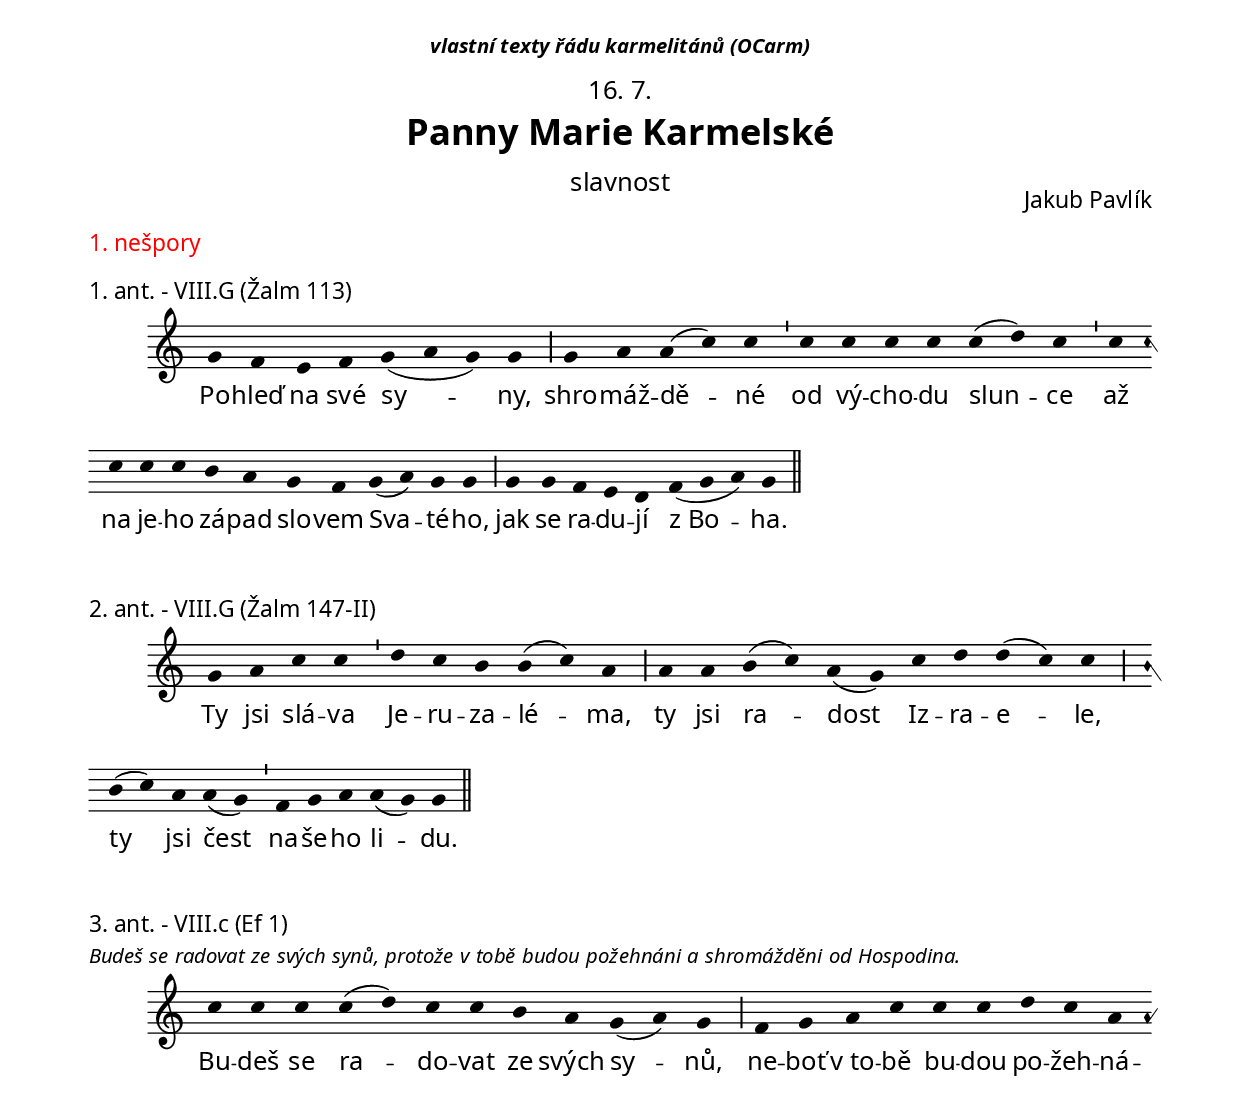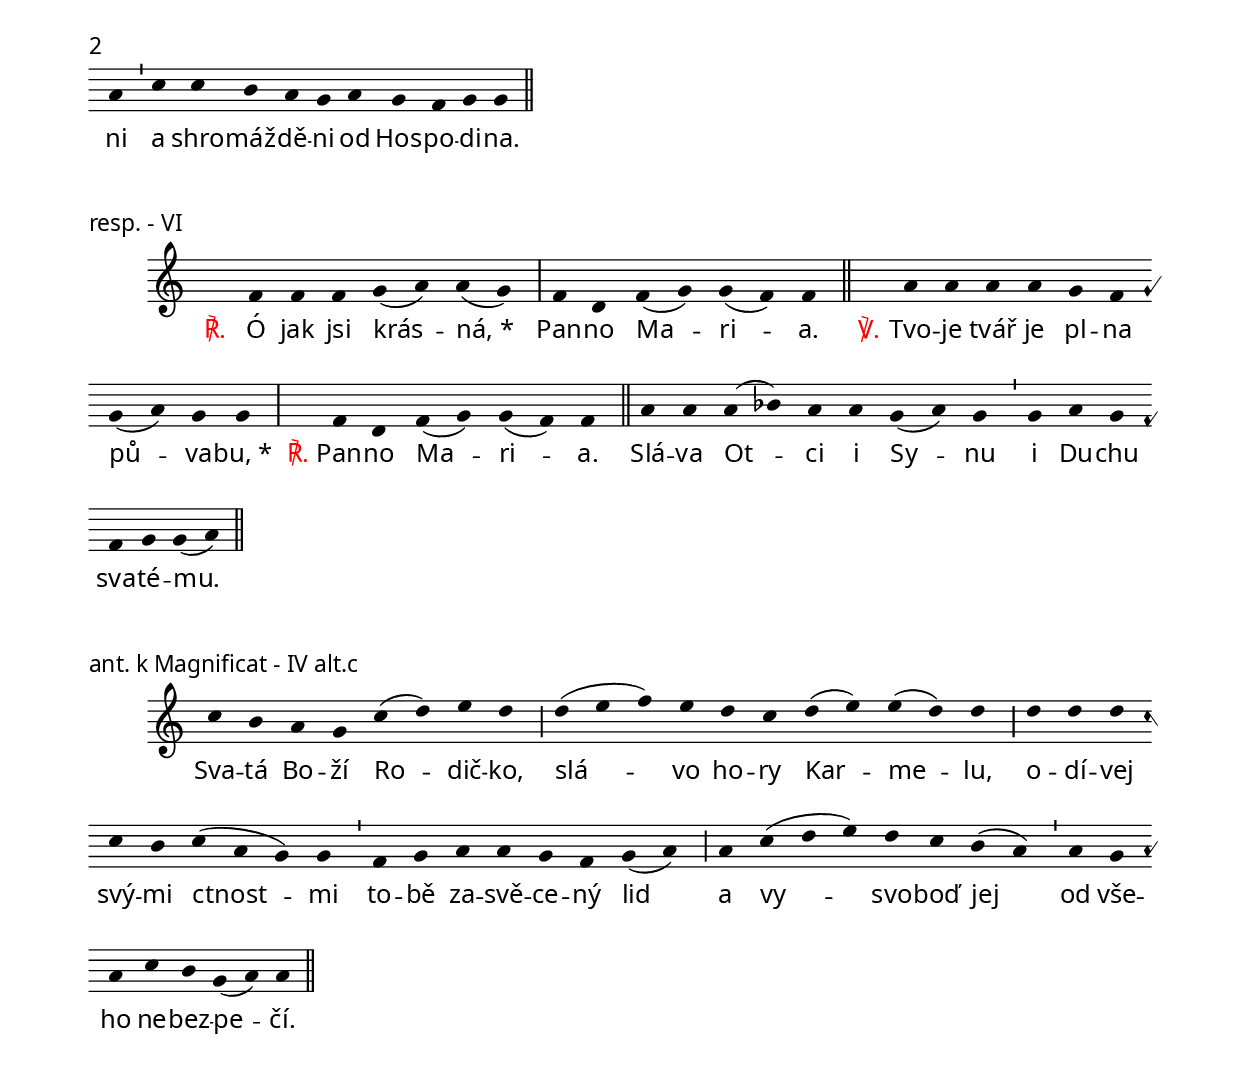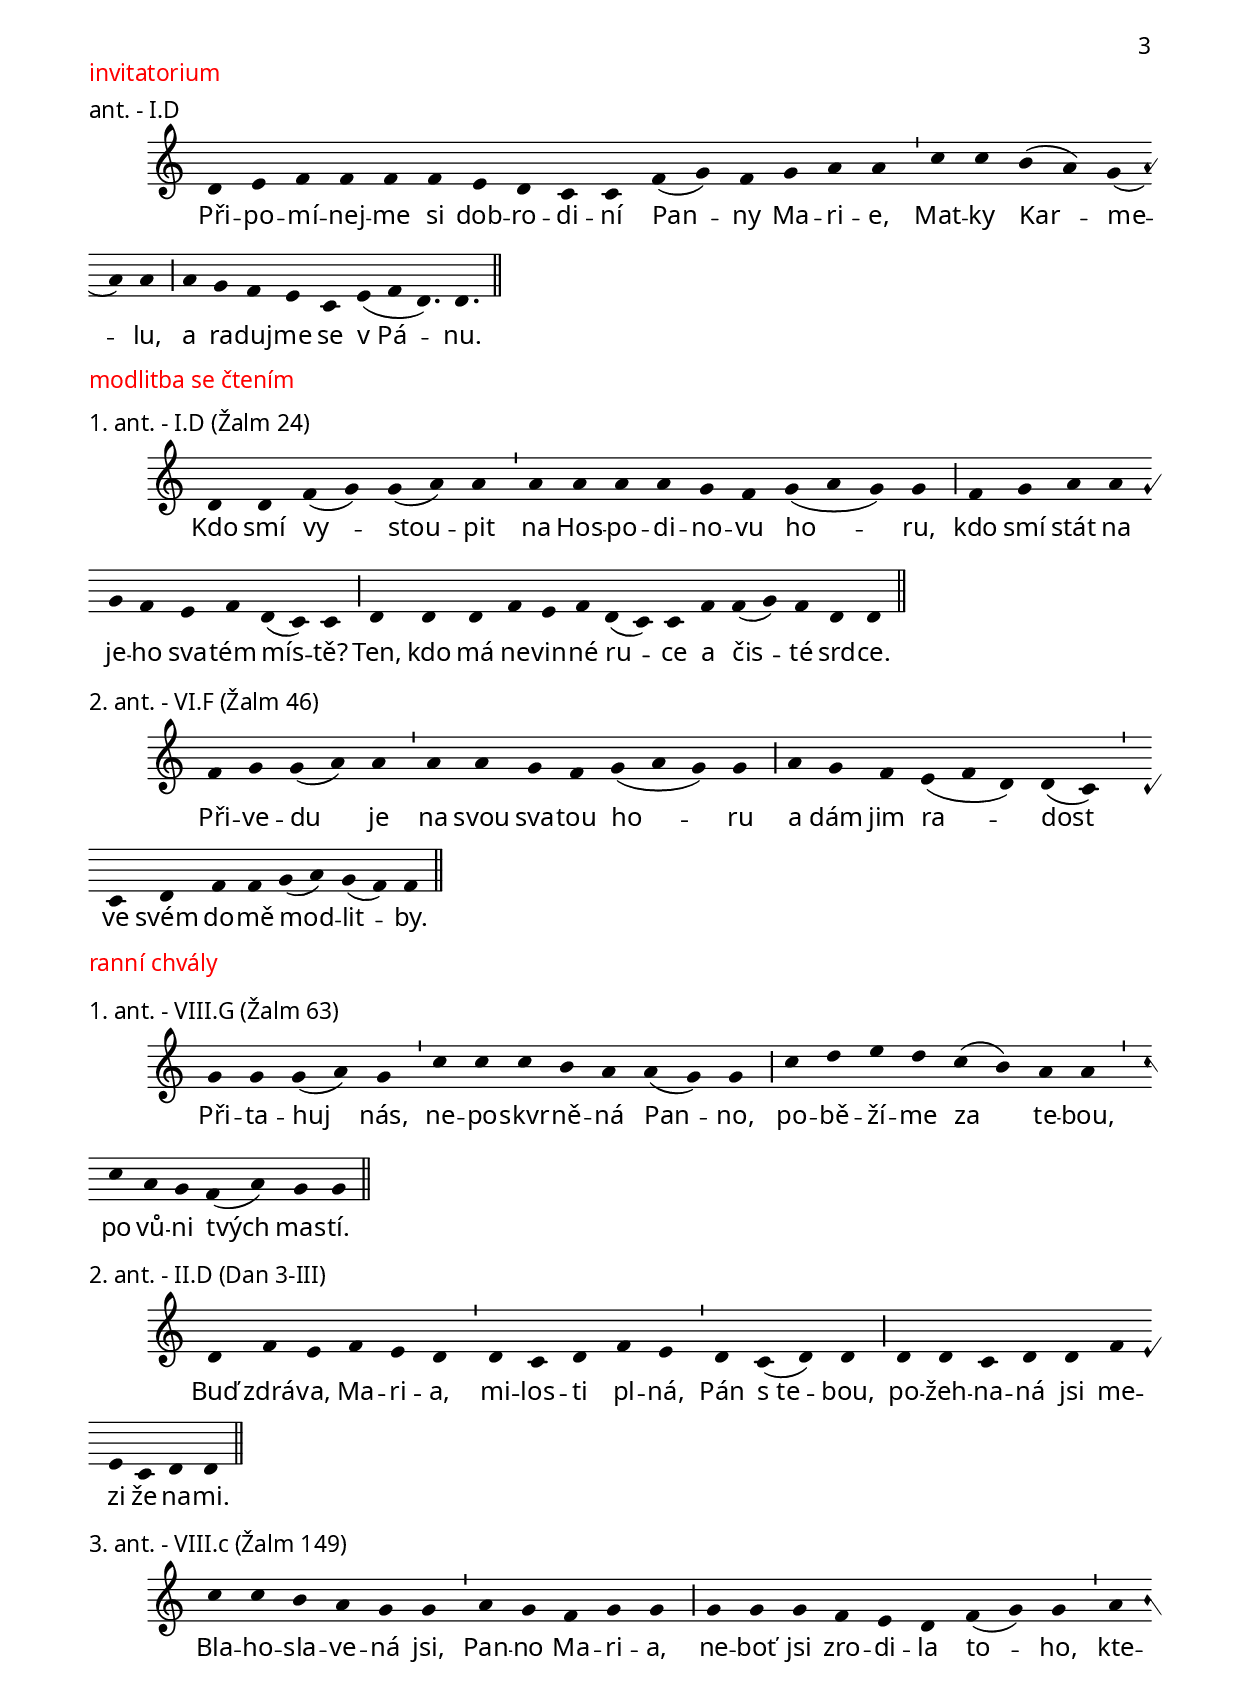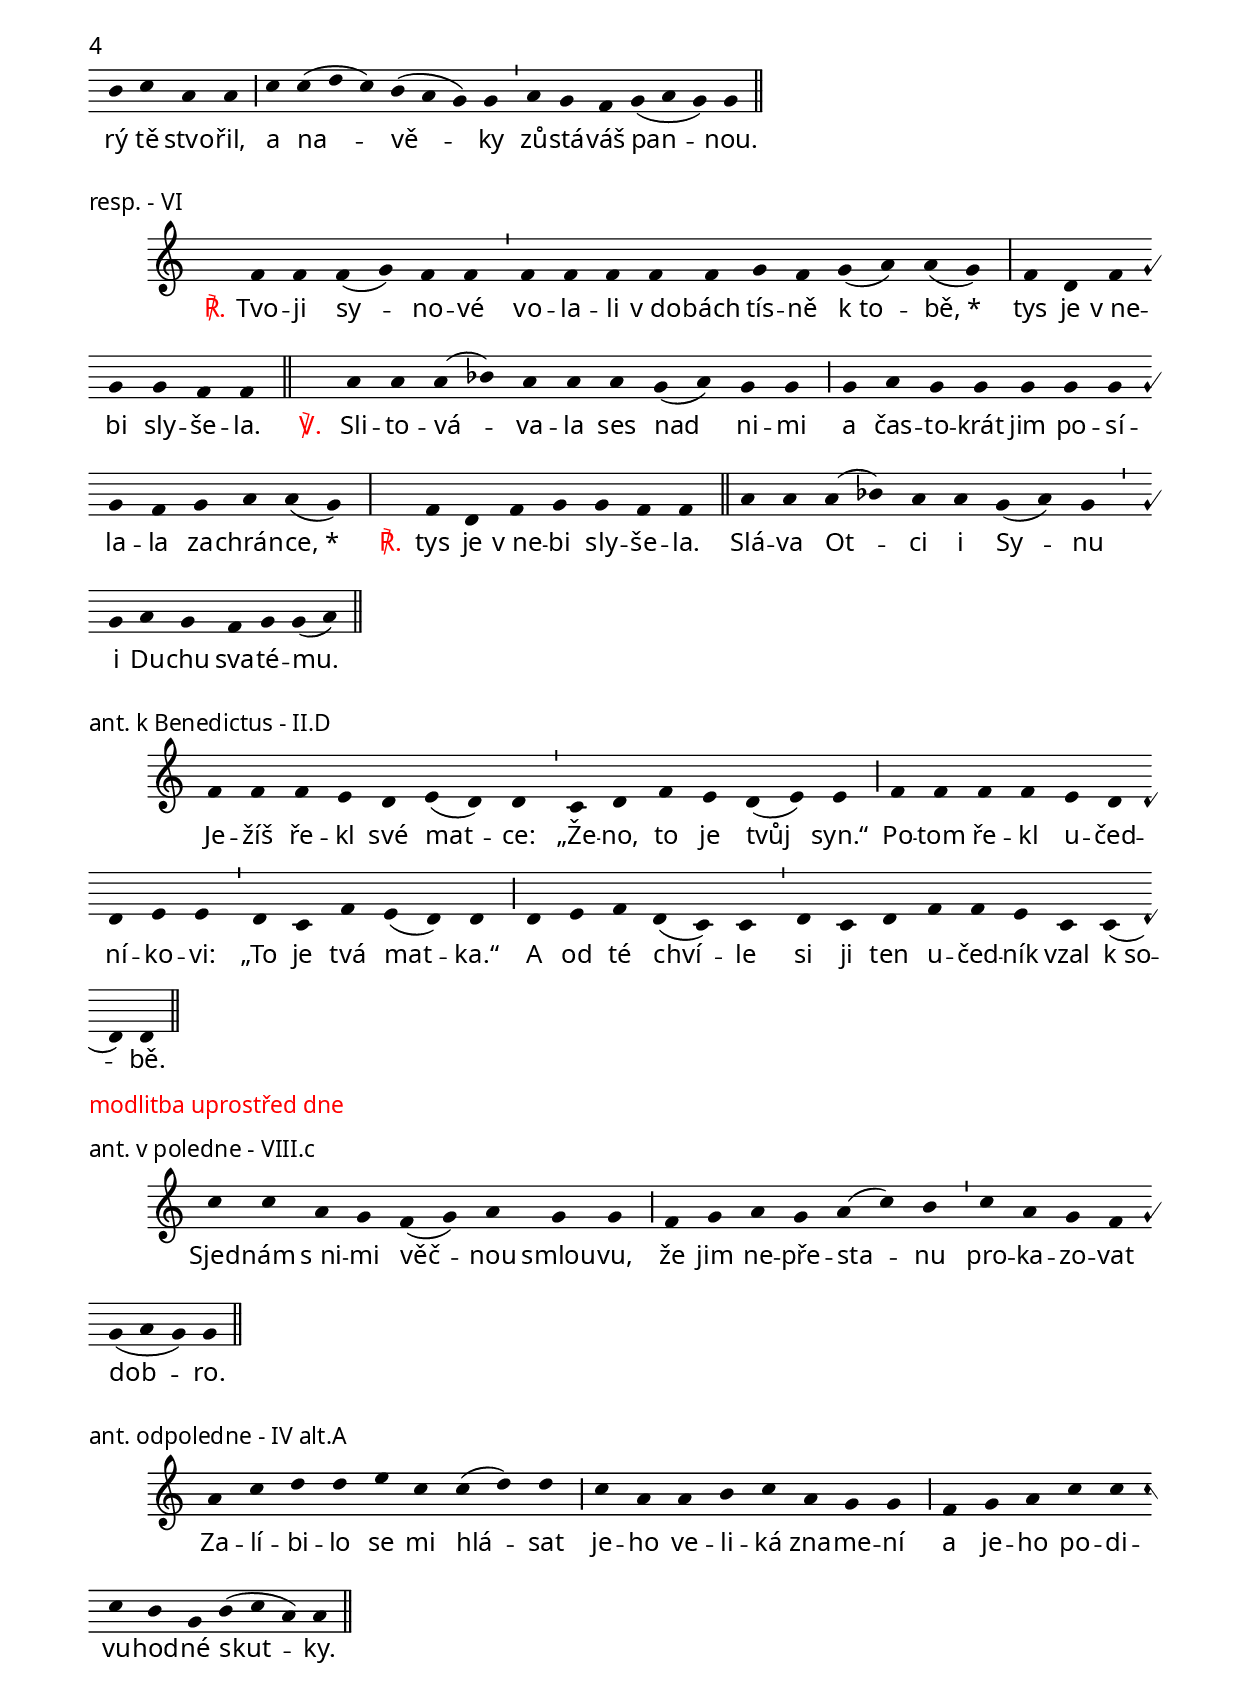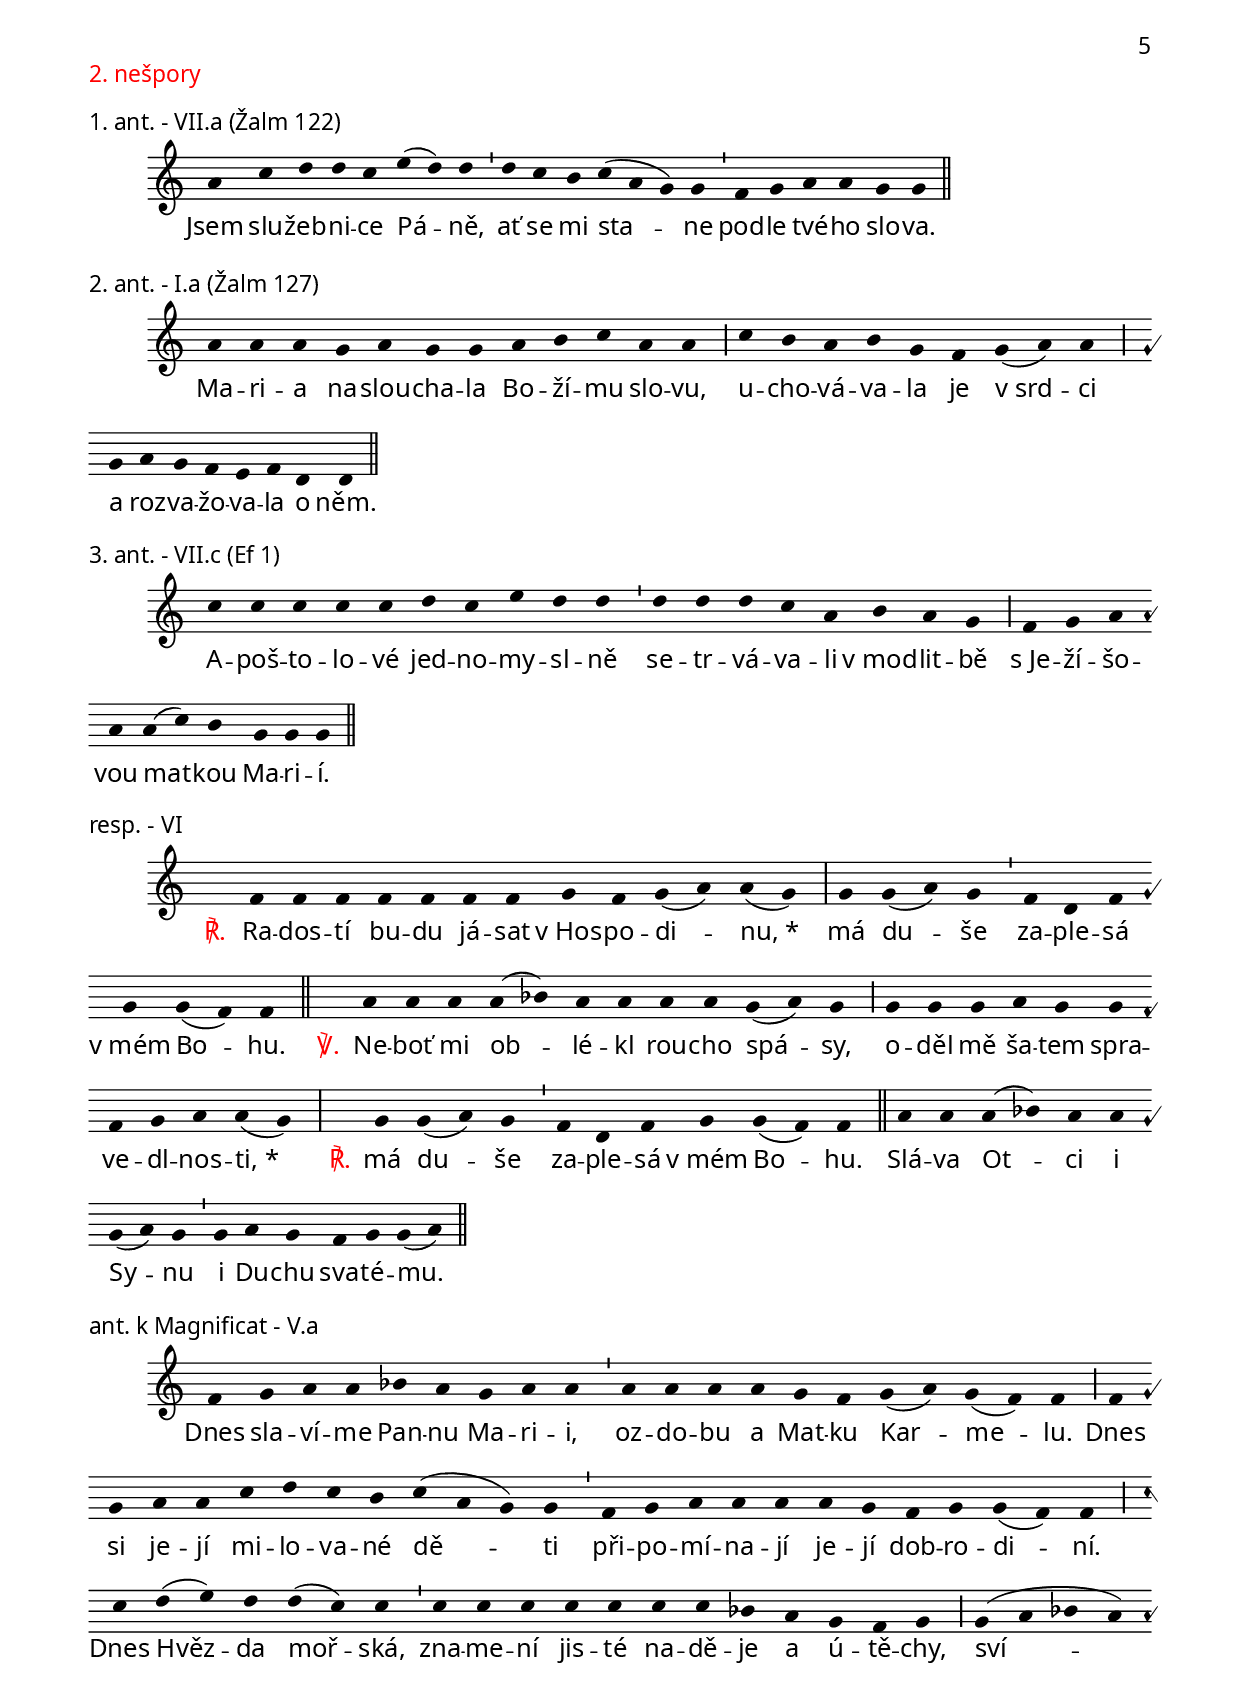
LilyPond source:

\version "2.19.80"

\include "../../spolecne.ly"
\include "../../spolecne/reholni.ly"
\include "../../dilyresponsorii.ly"

\header {
  title = \markup\titleSvatek
            "Panny Marie Karmelské"
            slavnost
            "16. 7."
            "vlastní texty řádu karmelitánů (OCarm)"
  composer = "Jakub Pavlík"
}

\markup {\nadpisHodinka {"1. nešpory"}}

\score {
  \relative c'' {
    \choralniRezim
    g4 f e f g( a g) g \barMaior
    g a a( c) c \barMin
    c c c c c( d) c \barMin
    c c c c b a g f g( a) g g \barMaior
    g g f e d f( g a) g \barFinalis
  }
  \addlyrics {
    Po -- hleď na své sy -- ny,
    shro -- máž -- dě -- né
    od vý -- cho -- du slun -- ce
    až na je -- ho zá -- pad slo -- vem Sva -- té -- ho,
    jak se ra -- du -- jí z_Bo -- ha.
  }
  \header {
    quid = "1. ant."
    modus = "VIII"
    differentia = "G"
    psalmus = "Žalm 113"
    id = "1ne-a1"
    piece = \markup\sestavTitulek
  }
}

\score {
  \relative c'' {
    \choralniRezim
    g4 a c c \barMin d4 c b b( c) a \barMaior
    a a b( c) a( g) c d d( c) c \barMaior
    b( c) a a( g) \barMin f4 g a a( g) g \barFinalis
  }
  \addlyrics {
    Ty jsi slá -- va Je -- ru -- za -- lé -- ma,
    ty jsi ra -- dost Iz -- ra -- e -- le,
    ty jsi čest na -- še -- ho li -- du.
  }
  \header {
    quid = "2. ant."
    modus = "VIII"
    differentia = "G"
    psalmus = "Žalm 147-II"
    fial = "commune/commune_maria.ly#sob-aben6"
    id = "1ne-a2"
    piece = \markup\sestavTitulek
  }
}

\score {
  \relative c'' {
    \choralniRezim
    c4 c c c( d) c c b a g( a) g \barMaior
    f g a c c c d c a a \barMin
    c c b a g a g f g g \barFinalis
  }
  \addlyrics {
    Bu -- deš se ra -- do -- vat ze svých sy -- nů,
    ne -- boť v_to -- bě bu -- dou po -- žeh -- ná -- ni
    a shro -- máž -- dě -- ni od Hos -- po -- di -- na.
  }
  \header {
    textus_approbatus = "Budeš se radovat ze svých synů,
    protože v tobě budou požehnáni a shromážděni od Hospodina."
    quid = "3. ant."
    modus = "VIII"
    differentia = "c"
    psalmus = "Ef 1"
    fial = "reholni/OCD/ocd_0716pmkarmelske.ly#1ne-a3"
    id = "1ne-a3"
    piece = \markup\sestavTitulek
  }
}

\score {
  \relative c' {
    \choralniRezim

    % R
    \neviditelna f
    f4 f f g( a) a( g) \barMax
    f d f( g) g( f) f \barFinalis
    % V
    \neviditelna a
    a4 a a a g f g( a) g g \barMax
    % R
    \neviditelna f
    f d f( g) g( f) f \barFinalis
    % Slava
    \respVIdoxologie \barFinalis
  }
  \addlyrics {
    \Response Ó jak jsi krás -- ná,_* Pan -- no Ma -- ri -- a.
    \Verse Tvo -- je tvář je pl -- na pů -- va -- bu,_*
    \Response Pan -- no Ma -- ri -- a.
    \textRespDoxologie
  }
  \header {
    quid = "resp."
    modus = "VI"
    fial = "reholni/OCD/ocd_0716pmkarmelske.ly#1ne-r?cast=2-3"
    id = "1ne-r"
    piece = \markup {\sestavTitulekResp}
  }
}

\score {
  \relative c'' {
    \choralniRezim
    c4 b a g c( d) e d \barMaior
    d( e f) e d c d( e) e( d) d \barMaior
    d d d c b c( a g) g \barMin
    f g a a g f g( a) \barMaior
    a c( d e) d c b( a) \barMin
    a g a c b g( a) a \barFinalis
  }
  \addlyrics {
    Sva -- tá Bo -- ží Ro -- dič -- ko,
    slá -- vo ho -- ry Kar -- me -- lu,
    o -- dí -- vej svý -- mi ctnost -- mi
    to -- bě za -- svě -- ce -- ný lid
    a vy -- svo -- boď jej
    od vše -- ho ne -- bez -- pe -- čí.
  }
  \header {
    quid = "ant. k Magnificat"
    modus = "IV alt"
    differentia = "c"
    psalmus = ""
    fial = "sanktoral/0908narozenipm.ly#ne-a3?cast=1"
    id = "1ne-amag"
    piece = \markup {\sestavTitulekBezZalmu}
  }
}

\pageBreak % ZLOM

\markup {\nadpisHodinka {"invitatorium"}}

\score {
  \relative c' {
    \choralniRezim
    d4 e f f f f e d c c f( g) f g a a \barMin
    c c b( a) g( a) a \barMaior
    a g f e c e( f d4.) d \barFinalis
  }
  \addlyrics {
    Při -- po -- mí -- nej -- me si dob -- ro -- di -- ní Pan -- ny Ma -- ri -- e,
    Mat -- ky Kar -- me -- lu,
    a ra -- duj -- me se v_Pá -- nu.
  }
  \header {
    quid = "ant."
    modus = "I"
    differentia = "D"
    psalmus = ""
    fial = "reholni/OCD/ocd_0716pmkarmelske.ly#invit"
    id = "invit"
    piece = \markup\sestavTitulekBezZalmu
  }
}

\markup {\nadpisHodinka {"modlitba se čtením"}}

\score {
  \relative c' {
    \choralniRezim
    d4 d f( g) g( a) a \barMin
    a a a a g f g( a g) g \barMaior
    f g a a g f e f d( c) c \barMaior
    d d d f e f d( c) c f f( g) f d d \barFinalis
  }
  \addlyrics {
    Kdo smí vy -- stou -- pit
    na Hos -- po -- di -- no -- vu ho -- ru,
    kdo smí stát na je -- ho sva -- tém mís -- tě?
    Ten, kdo má ne -- vin -- né ru -- ce a čis -- té srd -- ce.
  }
  \header {
    quid = "1. ant."
    modus = "I"
    differentia = "D"
    psalmus = "Žalm 24"
    fial = "reholni/OCD/ocd_0716pmkarmelske.ly#mc-a1"
    id = "mc-a1"
    piece = \markup\sestavTitulek
  }
}

\score {
  \relative c' {
    \choralniRezim
    f4 g g( a) a \barMin
    a a g f g( a g) g \barMaior
    a g f e( f d) d( c) \barMin
    c d f f g( a) g( f) f \barFinalis
  }
  \addlyrics {
    Při -- ve -- du je
    na svou sva -- tou ho -- ru
    a dám jim ra -- dost
    ve svém do -- mě mod -- lit -- by.
  }
  \header {
    quid = "2. ant."
    modus = "VI"
    differentia = "F"
    psalmus = "Žalm 46"
    fial = "reholni/OCD/ocd_0716pmkarmelske.ly#mc-a2?cast=1-2,4"
    id = "mc-a2"
    piece = \markup\sestavTitulek
  }
}

\score {
  \relative c' {
    \choralniRezim

  }
  \addlyrics {
    Budete-li mě skutečně poslouchat
    a mou smlouvu zachovávat,
    budete mým vlastnictvím
    mezi všemi národy.
  }
  \header {
    quid = "3. ant."
    modus = ""
    differentia = ""
    psalmus = "Žalm 87"
    id = "mc-a3"
    piece = \markup\sestavTitulek
  }
}

% antifonu pro vigilii breviar.cz (zatím?) nemá

\markup {\nadpisHodinka {"ranní chvály"}}

\score {
  \relative c'' {
    \choralniRezim
    g4 g g( a) g \barMin
    c c c b a a( g) g \barMaior
    c d e d c( b) a a \barMin
    c a g f( a) g g \barFinalis
  }
  \addlyrics {
    Při -- ta -- huj nás,
    ne -- po -- skvr -- ně -- ná Pan -- no,
    po -- bě -- ží -- me za te -- bou,
    po vů -- ni tvých mas -- tí.
  }
  \header {
    quid = "1. ant."
    modus = "VIII"
    differentia = "G"
    psalmus = "Žalm 63"
    fial = "reholni/OCD/ocd_0716pmkarmelske.ly#rch-a1?cast=1-3"
    id = "rch-a1"
    piece = \markup\sestavTitulek
  }
}

\score {
  \relative c' {
    \choralniRezim
    d4 f e f e d \barMin
    d c d f e \barMin
    d c( d) d \barMaior
    d d c d d f e c d d \barFinalis
  }
  \addlyrics {
    Buď zdrá -- va, Ma -- ri -- a,
    mi -- los -- ti pl -- ná,
    Pán s_te -- bou,
    po -- žeh -- na -- ná jsi me -- zi že -- na -- mi.
  }
  \header {
    quid = "2. ant."
    modus = "II"
    differentia = "D"
    psalmus = "Dan 3-III"
    fial = "reholni/OCD/ocd_0716pmkarmelske.ly#rch-a2"
    id = "rch-a2"
    piece = \markup\sestavTitulek
  }
}

\score {
  \relative c'' {
    \choralniRezim
    c4 c b a g g \barMin
    a g f g g \barMaior
    g g g f e d f( g) g \barMin
    a b c a a \barMaior
    c c( d c) b( a g) g \barMin
    a g f g( a g) g \barFinalis
  }
  \addlyrics {
    Bla -- ho -- sla -- ve -- ná jsi,
    Pan -- no Ma -- ri -- a,
    ne -- boť jsi zro -- di -- la to -- ho,
    kte -- rý tě stvo -- řil,
    a na -- vě -- ky
    zů -- stá -- váš pan -- nou.
  }
  \header {
    quid = "3. ant."
    modus = "VIII"
    differentia = "c"
    psalmus = "Žalm 149"
    fial = "reholni/OCD/ocd_0716pmkarmelske.ly#rch-a3"
    id = "rch-a3"
    piece = \markup\sestavTitulek
  }
}

\score {
  \relative c' {
    \choralniRezim

    % R
    \neviditelna f
    f4 f f( g) f f \barMin f f f f f g f g( a) a( g) \barMax
    f d f g g f f \barFinalis
    % V
    \neviditelna a
    a4 a a( bes) a a a g( a) g g \barMaior
    g a g g g g g g f g a a( g) \barMax
    % R
    \neviditelna f
    f d f g g f f \barFinalis
    % Slava
    \respVIdoxologie \barFinalis
  }
  \addlyrics {
    \Response Tvo -- ji sy -- no -- vé vo -- la -- li v_do -- bách tís -- ně k_to -- bě,_*
    tys je v_ne -- bi sly -- še -- la.
    \Verse Sli -- to -- vá -- va -- la ses nad ni -- mi
    a čas -- to -- krát jim po -- sí -- la -- la za -- chrán -- ce,_*
    \Response tys je v_ne -- bi sly -- še -- la.
    \textRespDoxologie
  }
  \header {
    quid = "resp."
    modus = "VI"
    id = "rch-r"
    piece = \markup {\sestavTitulekResp}
  }
}

\score {
  \relative c' {
    \choralniRezim
    f4 f f e d e( d) d \barMin
    c d f e d( e) e \barMaior
    f f f f e d d e e \barMin
    d c f e( d) d \barMaior
    d e f d( c) c \barMin
    d c d f f e c c( d) d \barFinalis
  }
  \addlyrics {
    Je -- žíš ře -- kl své mat -- ce:
    „Že -- no, to je tvůj syn.“
    Po -- tom ře -- kl u -- čed -- ní -- ko -- vi:
    „To je tvá mat -- ka.“
    A od té chví -- le
    si ji ten u -- čed -- ník vzal k_so -- bě.
  }
  \header {
    quid = "ant. k Benedictus"
    modus = "II"
    differentia = "D"
    psalmus = ""
    fial = "reholni/OCD/ocd_0716pmkarmelske.ly#rch-aben"
    id = "rch-aben"
    piece = \markup {\sestavTitulekBezZalmu}
  }
}

\markup {\nadpisHodinka {"modlitba uprostřed dne"}}

\score {
  \relative c' {
    \choralniRezim

  }
  \addlyrics {
    Tys Matka nadmíru obdivuhodná, Maria, chceme si tě připomínat navěky.
  }
  \header {
    quid = "ant. dopoledne"
    modus = ""
    differentia = ""
    psalmus = ""
    id = "tercie"
    piece = \markup\sestavTitulekBezZalmu
  }
}

\score {
  \relative c'' {
    \choralniRezim
    c4 c a g f( g) a g g \barMaior
    f g a g a( c) b \barMin
    c a g f g( a g) g \barFinalis
  }
  \addlyrics {
    Sjed -- nám s_ni -- mi věč -- nou smlou -- vu,
    že jim ne -- pře -- sta -- nu
    pro -- ka -- zo -- vat dob -- ro.
  }
  \header {
    quid = "ant. v poledne"
    modus = "VIII"
    differentia = "c"
    psalmus = ""
    id = "sexta"
    piece = \markup\sestavTitulekBezZalmu
  }
}

\score {
  \relative c'' {
    \choralniRezim
    a4 c d d e c c( d) d \barMaior
    c a a b c a g g \barMaior
    f g a c c c b g b( c a) a \barFinalis
  }
  \addlyrics {
    Za -- lí -- bi -- lo se mi hlá -- sat
    je -- ho ve -- li -- ká zna -- me -- ní
    a je -- ho po -- di -- vu -- hod -- né skut -- ky.
  }
  \header {
    quid = "ant. odpoledne"
    modus = "IV alt"
    differentia = "A"
    psalmus = ""
    id = "nona"
    piece = \markup\sestavTitulekBezZalmu
  }
}

\markup {\nadpisHodinka {"2. nešpory"}}

\score {
  \relative c'' {
    \choralniRezim
    a4 c d d c e( d) d \barMin
    d c b c( a g) g \barMin
    f g a a g g \barFinalis
  }
  \addlyrics {
    Jsem slu -- žeb -- ni -- ce Pá -- ně,
    ať se mi sta -- ne pod -- le tvé -- ho slo -- va.
  }
  \header {
    quid = "1. ant."
    modus = "VII"
    differentia = "a"
    psalmus = "Žalm 122"
    fial = "commune/commune_maria.ly#2ne-a2?-aleluja"
    id = "2ne-a1"
    piece = \markup\sestavTitulek
  }
}

\score {
  \relative c'' {
    \choralniRezim
    a4 a a g a g g a b c a a \barMaior
    c b a b g f g( a) a \barMaior
    g a g f e f d d \barFinalis
  }
  \addlyrics {
    Ma -- ri -- a na -- slou -- cha -- la Bo -- ží -- mu slo -- vu,
    u -- cho -- vá -- va -- la je v_srd -- ci
    a roz -- va -- žo -- va -- la o něm.
  }
  \header {
    quid = "2. ant."
    modus = "I"
    differentia = "a"
    psalmus = "Žalm 127"
    fial = "reholni/OCD/ocd_0716pmkarmelske.ly#2ne-a2"
    id = "2ne-a2"
    piece = \markup\sestavTitulek
  }
}

\score {
  \relative c'' {
    \choralniRezim
    c4 c c c c d c e d d \barMin
    d d d c a b a g \barMaior
    f g a a a( c) b g g g \barFinalis
  }
  \addlyrics {
    A -- poš -- to -- lo -- vé jed -- no -- my -- sl -- ně
    se -- tr -- vá -- va -- li v_mod -- lit -- bě
    s_Je -- ží -- šo -- vou mat -- kou Ma -- ri -- í.
  }
  \header {
    quid = "3. ant."
    modus = "VII"
    differentia = "c"
    psalmus = "Ef 1"
    fial = "reholni/OCD/ocd_0716pmkarmelske.ly#2ne-a3"
    id = "2ne-a3"
    piece = \markup\sestavTitulek
  }
}

\score {
  \relative c' {
    \choralniRezim

    % R
    \neviditelna f
    f4 f f f f f f g f g( a) a( g) \barMax
    g g( a) g \barMin f d f g g( f) f \barFinalis
    % V
    \neviditelna a
    a4 a a a( bes) a a a a g( a) g \barMaior
    g g g a g g f g a a( g) \barMax
    % R
    \neviditelna f
    g g( a) g \barMin f d f g g( f) f \barFinalis
    % Slava
    \respVIdoxologie \barFinalis
  }
  \addlyrics {
    \Response Ra -- dos -- tí bu -- du já -- sat v_Hos -- po -- di -- nu,_*
    má du -- še za -- ple -- sá v_mém Bo -- hu.
    \Verse Ne -- boť mi ob -- lé -- kl rou -- cho spá -- sy,
    o -- děl mě ša -- tem spra -- ve -- dl -- nos -- ti,_*
    \Response má du -- še za -- ple -- sá v_mém Bo -- hu.
    \textRespDoxologie
  }
  \header {
    quid = "resp."
    modus = "VI"
    fial = "reholni/OCD/ocd_0716pmkarmelske.ly#2ne-r"
    id = "2ne-r"
    piece = \markup {\sestavTitulekResp}
  }
}

\score {
  \relative c' {
    \choralniRezim
    f4 g a a bes a g a a \barMin
    a a a a g f g( a) g( f) f \barMaior
    f g a a c d c b c( a g) g \barMin
    f g a a a a g f g g( f) f \barMaior
    c' d( e) d d( c) c \barMin
    c c c c c c c bes a g f g \barMaior
    g( a bes a) a g( f) g f f \barMaior
    g g( a) f f \barFinalis
  }
  \addlyrics {
    Dnes sla -- ví -- me Pan -- nu Ma -- ri -- i,
    oz -- do -- bu a Mat -- ku Kar -- me -- lu.
    Dnes si je -- jí mi -- lo -- va -- né dě -- ti
    při -- po -- mí -- na -- jí je -- jí dob -- ro -- di -- ní.
    Dnes Hvěz -- da moř -- ská,
    zna -- me -- ní jis -- té na -- dě -- je a ú -- tě -- chy,
    sví -- tí své -- mu li -- du.
    A -- le -- lu -- ja.
  }
  \header {
    quid = "ant. k Magnificat"
    modus = "V"
    differentia = "a"
    psalmus = ""
    fial = "reholni/OCD/ocd_0716pmkarmelske.ly#2ne-amag?cast=1,3-5"
    id = "2ne-amag"
    piece = \markup {\sestavTitulekBezZalmu}
  }
}
